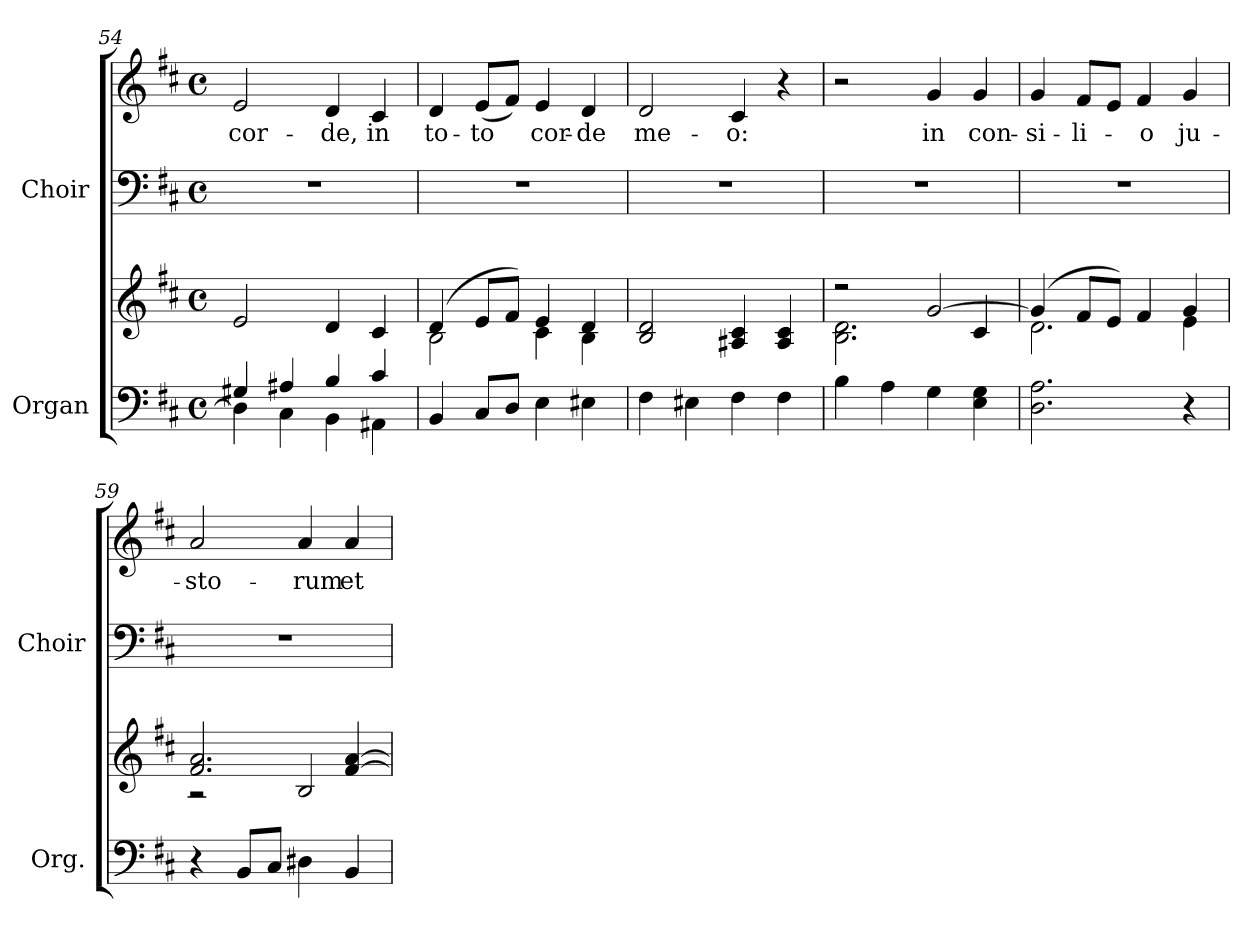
**kern	**kern	**kern	**kern	**text
*part2	*part2	*part1	*part1	*part1
*staff4	*staff3	*staff2	*staff1	*staff1
*I"Organ	*	*I"Choir	*	*
*I'Org.	*	*I'Choir	*	*
*clefF4	*clefG2	*clefF4	*clefG2	*
*k[f#c#]	*k[f#c#]	*k[f#c#]	*k[f#c#]	*
*D:	*D:	*D:	*D:	*
*M4/4	*M4/4	*M4/4	*M4/4	*
*met(c)	*met(c)	*met(c)	*met(c)	*
=54	=54	=54	=54	=54
*^	*	*	*	*
!	!	!	!	!	!LO:LY:b:color=#000000
4G#Xi/	4Di\]	2ei/	1r	2ei/	cor-
4A#Xi/	4C#i\	.	.	.	.
!	!	!	!	!	!LO:LY:b:color=#000000
4Bi/	4BBi\	4di/	.	4di/	-de,
!	!	!	!	!	!LO:LY:b:color=#000000
4c#i/	4AA#Xi\	4c#i/	.	4c#i/	in
*v	*v	*	*	*	*
=55	=55	=55	=55	=55
*	*^	*	*	*
*^	*	*	*	*	*
!	!	!	!	!	!	!LO:LY:b:color=#000000
*v	*v	*	*	*	*	*
4BBi/	(4di/	2Bi\	1r	4di/	to-
!	!	!	!	!	!LO:LY:b:color=#000000
8C#i/L	8ei/L	.	.	(8ei/L	-to
8Di/J	8f#i/J)	.	.	8f#i/J)	.
!	!	!	!	!	!LO:LY:b:color=#000000
4Ei\	4ei/	4c#i\	.	4ei/	cor-
!	!	!	!	!	!LO:LY:b:color=#000000
4E#Xi\	4di/	4Bi\	.	4di/	-de
*	*v	*v	*	*	*
=56	=56	=56	=56	=56
*	*^	*	*	*
!	!	!	!	!	!LO:LY:b:color=#000000
*	*v	*v	*	*	*
4F#i\	2Bi/ 2di	1r	2di/	me-
4E#Xi\	.	.	.	.
!	!	!	!	!LO:LY:b:color=#000000
4F#i\	4A#Xi/ 4c#i	.	4c#i/	-o:
4F#i\	4A#i/ 4c#i	.	4r	.
!!LO:PB:g=z
=57	=57	=57	=57	=57
*	*^	*	*	*
4Bi\	2r	2.Bi\ 2.di	1r	2r	.
4Ai\	.	.	.	.	.
!	!	!	!	!	!LO:LY:b:color=#000000
4Gi\	[2gi/	.	.	4gi/	in
!	!	!	!	!	!LO:LY:b:color=#000000
4Ei\ 4Gi	.	4c#i/	.	4gi/	con-
=58	=58	=58	=58	=58	=58
!	!	!	!	!	!LO:LY:b:color=#000000
2.Di\ 2.Ai	(4gi/]	2.di\	1r	4gi/	-si-
!	!	!	!	!	!LO:LY:b:color=#000000
.	8f#i/L	.	.	8f#i/L	-li-
.	8ei/J)	.	.	8ei/J	.
!	!	!	!	!	!LO:LY:b:color=#000000
.	4f#i/	.	.	4f#i/	-o
!	!	!	!	!	!LO:LY:b:color=#000000
4r	4gi/	4ei\	.	4gi/	ju-
=59	=59	=59	=59	=59	=59
!	!	!	!	!	!LO:LY:b:color=#000000
4r	2.f#i/ 2.ai	2r	1r	2ai/	-sto-
8BBi/L	.	.	.	.	.
8C#i/J	.	.	.	.	.
!	!	!	!	!	!LO:LY:b:color=#000000
4D#Xi\	.	2Bi/	.	4ai/	-rum
!	!	!	!	!	!LO:LY:b:color=#000000
4BBi/	[4f#i/ [4ai	.	.	4ai/	et
*	*v	*v	*	*	*
=	=	=	=	=
*-	*-	*-	*-	*-
